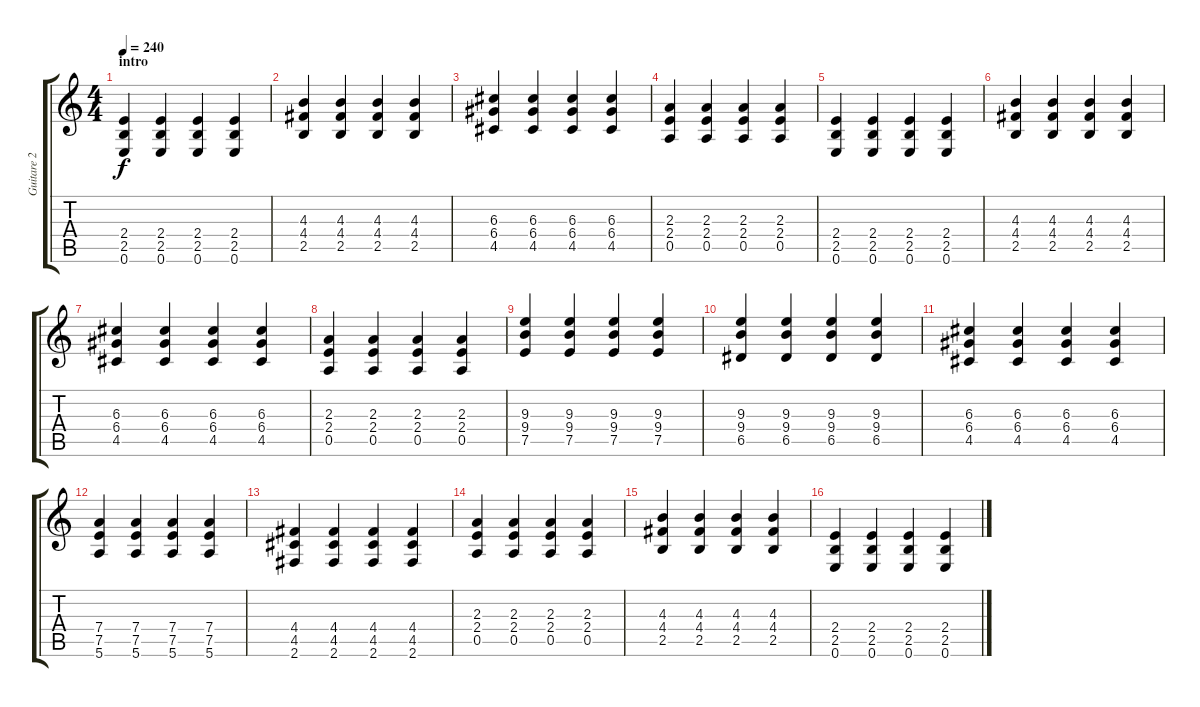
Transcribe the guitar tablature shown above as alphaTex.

\track ("Guitare 2" "Guitare 2") {instrument electricguitarmuted}
\staff {score tabs}
\tuning (E4 B3 G3 D3 A2 E2) {hide}
\ts (4 4)
\section ("" "intro")
\tempo 240
\clef g2
\ks c
(2.4 2.5 0.6).4{dy f instrument electricguitarmuted} (2.4 2.5 0.6).4 (2.4 2.5 0.6).4 (2.4 2.5 0.6).4 |
(4.3 4.4 2.5).4 (4.3 4.4 2.5).4 (4.3 4.4 2.5).4 (4.3 4.4 2.5).4 |
(6.3 6.4 4.5).4 (6.3 6.4 4.5).4 (6.3 6.4 4.5).4 (6.3 6.4 4.5).4 |
(2.3 2.4 0.5).4 (2.3 2.4 0.5).4 (2.3 2.4 0.5).4 (2.3 2.4 0.5).4 |
(2.4 2.5 0.6).4 (2.4 2.5 0.6).4 (2.4 2.5 0.6).4 (2.4 2.5 0.6).4 |
(4.3 4.4 2.5).4 (4.3 4.4 2.5).4 (4.3 4.4 2.5).4 (4.3 4.4 2.5).4 |
(6.3 6.4 4.5).4 (6.3 6.4 4.5).4 (6.3 6.4 4.5).4 (6.3 6.4 4.5).4 |
(2.3 2.4 0.5).4 (2.3 2.4 0.5).4 (2.3 2.4 0.5).4 (2.3 2.4 0.5).4 |
(9.3 9.4 7.5).4 (9.3 9.4 7.5).4 (9.3 9.4 7.5).4 (9.3 9.4 7.5).4 |
(9.3 9.4 6.5).4 (9.3 9.4 6.5).4 (9.3 9.4 6.5).4 (9.3 9.4 6.5).4 |
(6.3 6.4 4.5).4 (6.3 6.4 4.5).4 (6.3 6.4 4.5).4 (6.3 6.4 4.5).4 |
(7.4 7.5 5.6).4 (7.4 7.5 5.6).4 (7.4 7.5 5.6).4 (7.4 7.5 5.6).4 |
(4.4 4.5 2.6).4 (4.4 4.5 2.6).4 (4.4 4.5 2.6).4 (4.4 4.5 2.6).4 |
(2.3 2.4 0.5).4 (2.3 2.4 0.5).4 (2.3 2.4 0.5).4 (2.3 2.4 0.5).4 |
(4.3 4.4 2.5).4 (4.3 4.4 2.5).4 (4.3 4.4 2.5).4 (4.3 4.4 2.5).4 |
(2.4 2.5 0.6).4 (2.4 2.5 0.6).4 (2.4 2.5 0.6).4 (2.4 2.5 0.6).4
